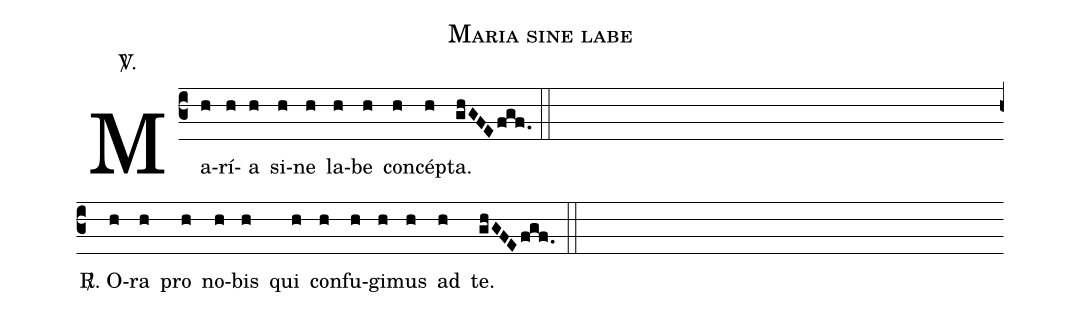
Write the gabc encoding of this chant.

name:Maria sine labe;
annotation: \Vbar.;
%%
(c3) Ma(h)rí(h)a(h) si(h)ne(h) la(h)be(h) con(h)cép(h)ta.(ghGFEfgf.) (::) (Z)
 <sp>R/</sp>. O(h)ra(h) pro(h) no(h)bis(h) qui(h) con(h)fu(h)gi(h)mus(h) ad(h) te.(ghGFEfgf.) (::)
